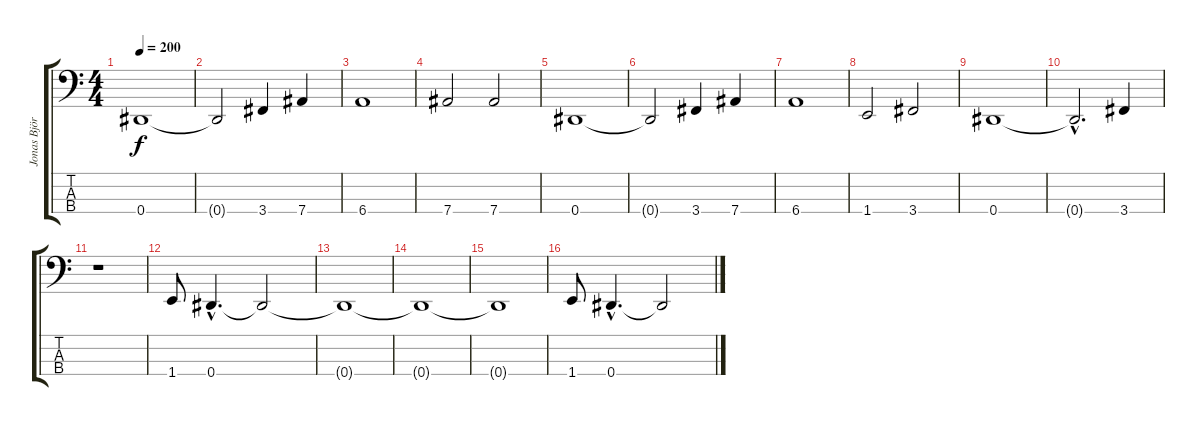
\track ("Jonas Björler" "Jonas Björ") {instrument electricbassfinger}
\staff {score tabs}
\tuning (Gb2 Db2 Ab1 Eb1) {hide}
\ts (4 4)
\tempo 200
\clef f4
\ks c
0.4.1{dy f} |
0.4{t}.2 3.4.4 7.4.4 |
6.4.1 |
7.4.2 7.4.2 |
0.4.1 |
0.4{t}.2 3.4.4 7.4.4 |
6.4.1 |
1.4.2 3.4.2 |
0.4.1 |
0.4{hac t}.2{d} 3.4.4 |
r.1 |
1.4.8 0.4{hac}.4{d} 0.4{t}.2 |
0.4{t}.1 |
0.4{t}.1 |
0.4{t}.1 |
1.4.8 0.4{hac}.4{d} 0.4{t}.2
